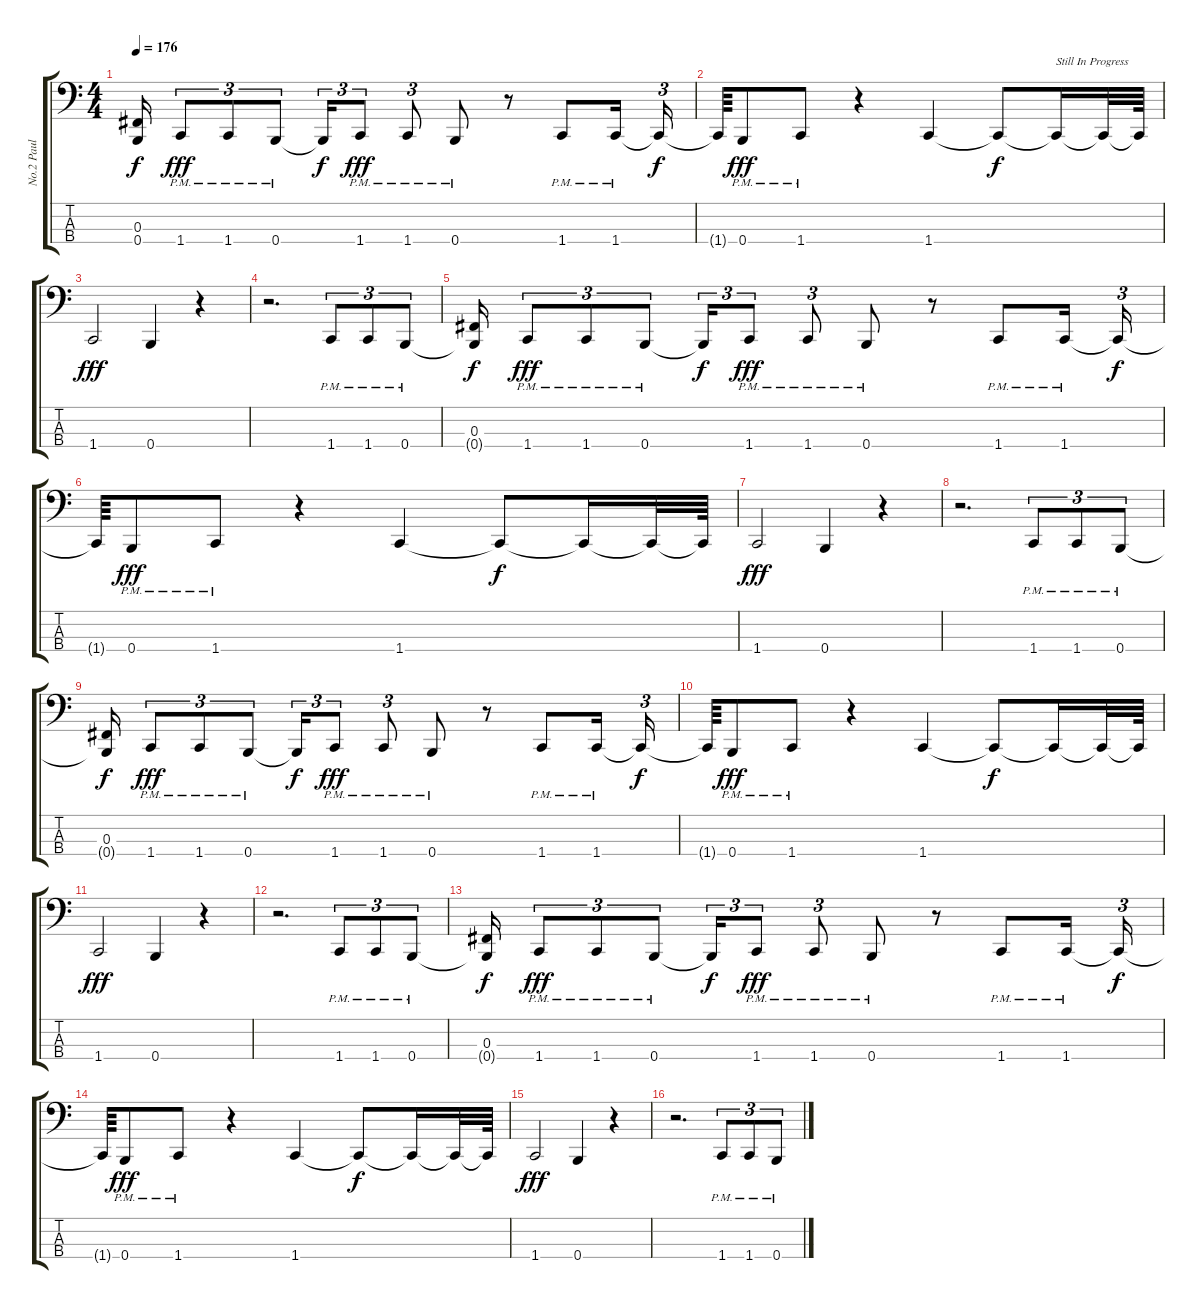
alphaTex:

\track ("No.2 Paul" "No.2 Paul") {instrument electricbasspick}
\staff {score tabs}
\tuning (E2 B1 Gb1 B0) {hide}
\ts (4 4)
\tempo 176
\clef f4
\ks c
(0.3 0.4{t}).16{dy f} 1.4{pm}.8{tu (3 2) dy fff} 1.4{pm}.8{tu (3 2)} 0.4{pm}.8{tu (3 2)} 0.4{t}.16{tu (3 2) dy f} 1.4{pm}.8{tu (3 2) dy fff} 1.4{pm}.8{tu (3 2)} 0.4{pm}.8 r.8 1.4{pm}.8 1.4{pm}.16 1.4{t}.16{tu (3 2) dy f} |
1.4{t}.64 0.4{pm}.8{dy fff} 1.4{pm}.8 r.4 1.4.4 1.4{t}.8{dy f} 1.4{t}.16{txt "Still In Progress"} 1.4{t}.32 1.4{t}.64 |
1.4.2{dy fff} 0.4.4 r.4 |
r.2{d} 1.4{pm}.8{tu (3 2)} 1.4{pm}.8{tu (3 2)} 0.4{pm}.8{tu (3 2)} |
(0.3 0.4{t}).16{dy f} 1.4{pm}.8{tu (3 2) dy fff} 1.4{pm}.8{tu (3 2)} 0.4{pm}.8{tu (3 2)} 0.4{t}.16{tu (3 2) dy f} 1.4{pm}.8{tu (3 2) dy fff} 1.4{pm}.8{tu (3 2)} 0.4{pm}.8 r.8 1.4{pm}.8 1.4{pm}.16 1.4{t}.16{tu (3 2) dy f} |
1.4{t}.64 0.4{pm}.8{dy fff} 1.4{pm}.8 r.4 1.4.4 1.4{t}.8{dy f} 1.4{t}.16 1.4{t}.32 1.4{t}.64 |
1.4.2{dy fff} 0.4.4 r.4 |
r.2{d} 1.4{pm}.8{tu (3 2)} 1.4{pm}.8{tu (3 2)} 0.4{pm}.8{tu (3 2)} |
(0.3 0.4{t}).16{dy f} 1.4{pm}.8{tu (3 2) dy fff} 1.4{pm}.8{tu (3 2)} 0.4{pm}.8{tu (3 2)} 0.4{t}.16{tu (3 2) dy f} 1.4{pm}.8{tu (3 2) dy fff} 1.4{pm}.8{tu (3 2)} 0.4{pm}.8 r.8 1.4{pm}.8 1.4{pm}.16 1.4{t}.16{tu (3 2) dy f} |
1.4{t}.64 0.4{pm}.8{dy fff} 1.4{pm}.8 r.4 1.4.4 1.4{t}.8{dy f} 1.4{t}.16 1.4{t}.32 1.4{t}.64 |
1.4.2{dy fff} 0.4.4 r.4 |
r.2{d} 1.4{pm}.8{tu (3 2)} 1.4{pm}.8{tu (3 2)} 0.4{pm}.8{tu (3 2)} |
(0.3 0.4{t}).16{dy f} 1.4{pm}.8{tu (3 2) dy fff} 1.4{pm}.8{tu (3 2)} 0.4{pm}.8{tu (3 2)} 0.4{t}.16{tu (3 2) dy f} 1.4{pm}.8{tu (3 2) dy fff} 1.4{pm}.8{tu (3 2)} 0.4{pm}.8 r.8 1.4{pm}.8 1.4{pm}.16 1.4{t}.16{tu (3 2) dy f} |
1.4{t}.64 0.4{pm}.8{dy fff} 1.4{pm}.8 r.4 1.4.4 1.4{t}.8{dy f} 1.4{t}.16 1.4{t}.32 1.4{t}.64 |
1.4.2{dy fff} 0.4.4 r.4 |
r.2{d} 1.4{pm}.8{tu (3 2)} 1.4{pm}.8{tu (3 2)} 0.4{pm}.8{tu (3 2)}
